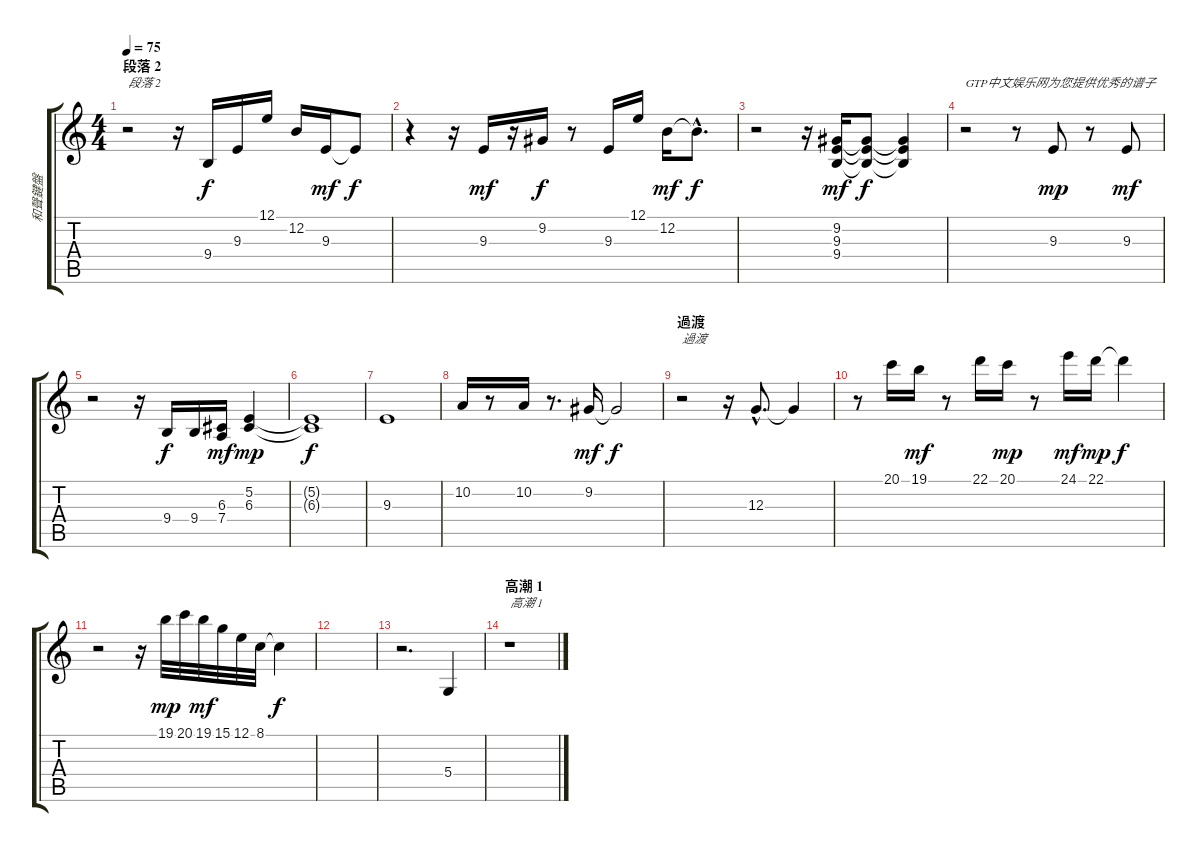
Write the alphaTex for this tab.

\track ("和聲鍵盤" "和聲鍵盤") {instrument brightacousticpiano}
\staff {score tabs}
\tuning (E4 B3 G3 D3 A2 E2) {hide}
\ts (4 4)
\section ("" "段落 2")
\tempo 75
\clef g2
\ks c
r.2{txt "段落 2" dy f volume 12} r.16 9.4.16 9.3.16 12.1.16 12.2.16 9.3.16{dy mf} 9.3{t}.8{dy f} |
r.4 r.16 9.3.16{dy mf} r.16 9.2.16{dy f} r.8 9.3.16 12.1.16 12.2.16{dy mf} 12.2{hac t}.8{d dy f} |
r.2 r.16 (9.2 9.3 9.4).16{dy mf} (9.2{t} 9.3{t} 9.4{t}).8{dy f} (9.2{t} 9.3{t} 9.4{t}).4 |
r.2{txt "GTP中文娱乐网为您提供优秀的谱子"} r.8 9.3.8{dy mp} r.8 9.3.8{dy mf} |
r.2 r.16 9.4.16{dy f} 9.4.16 (6.3 7.4).16{dy mf} (5.2 6.3).4{dy mp} |
(5.2{t} 6.3{t}).1{dy f} |
9.3.1 |
10.2.16 r.8 10.2.16 r.8{d} 9.2.16{dy mf} 9.2{t}.2{dy f} |
\section ("" "過渡")
r.2{txt "過渡" volume 10} r.16 12.3{hac}.8{d} 12.3{t}.4 |
r.8 20.1.16 19.1.16{dy mf} r.8 22.1.16 20.1.16{dy mp} r.8 24.1.16{dy mf} 22.1.16{dy mp} 22.1{t}.4{dy f} |
r.2 r.16 19.1.32{dy mp} 20.1.32 19.1.32{dy mf} 15.1.32 12.1.32 8.1.32 8.1{t}.4{dy f} |
|
r.2{d volume 6 instrument reversecymbal} 5.4.4 |
\section ("" "高潮 1")
r.1{txt "高潮 1" volume 16 instrument brightacousticpiano}
